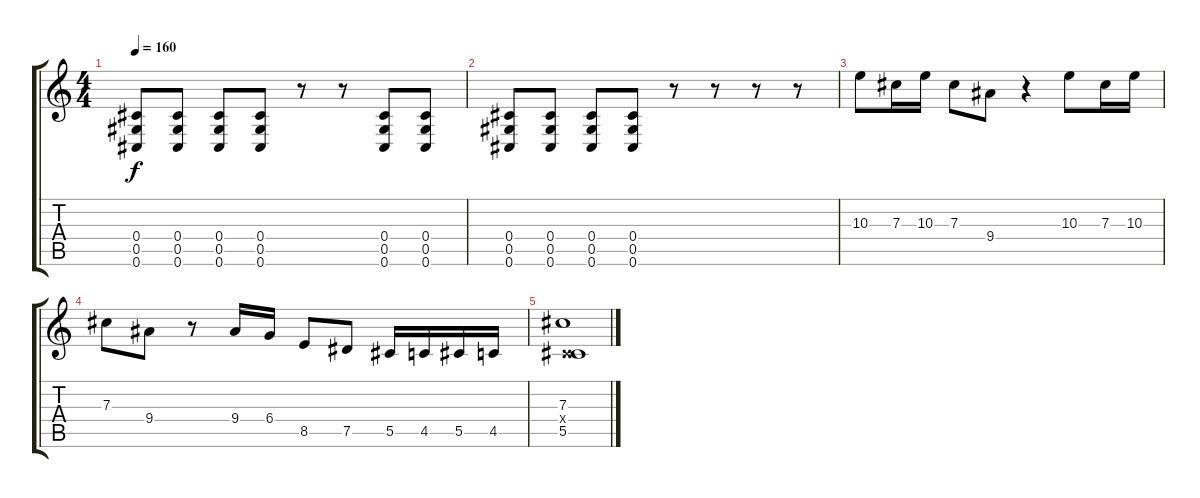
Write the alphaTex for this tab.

\track "" {instrument overdrivenguitar}
\staff {score tabs}
\tuning (Eb4 Bb3 Gb3 Db3 Ab2 Db2) {hide}
\ts (4 4)
\tempo 160
\clef g2
\ks c
(0.4 0.5 0.6).8{dy f} (0.4 0.5 0.6).8 (0.4 0.5 0.6).8 (0.4 0.5 0.6).8 r.8 r.8 (0.4 0.5 0.6).8 (0.4 0.5 0.6).8 |
(0.4 0.5 0.6).8 (0.4 0.5 0.6).8 (0.4 0.5 0.6).8 (0.4 0.5 0.6).8 r.8 r.8 r.8 r.8 |
10.3.8 7.3.16 10.3.16 7.3.8 9.4.8 r.4 10.3.8 7.3.16 10.3.16 |
7.3.8 9.4.8 r.8 9.4.16 6.4.16 8.5.8 7.5.8 5.5.16 4.5.16 5.5.16 4.5.16 |
(7.3 0.4{x} 5.5).1
